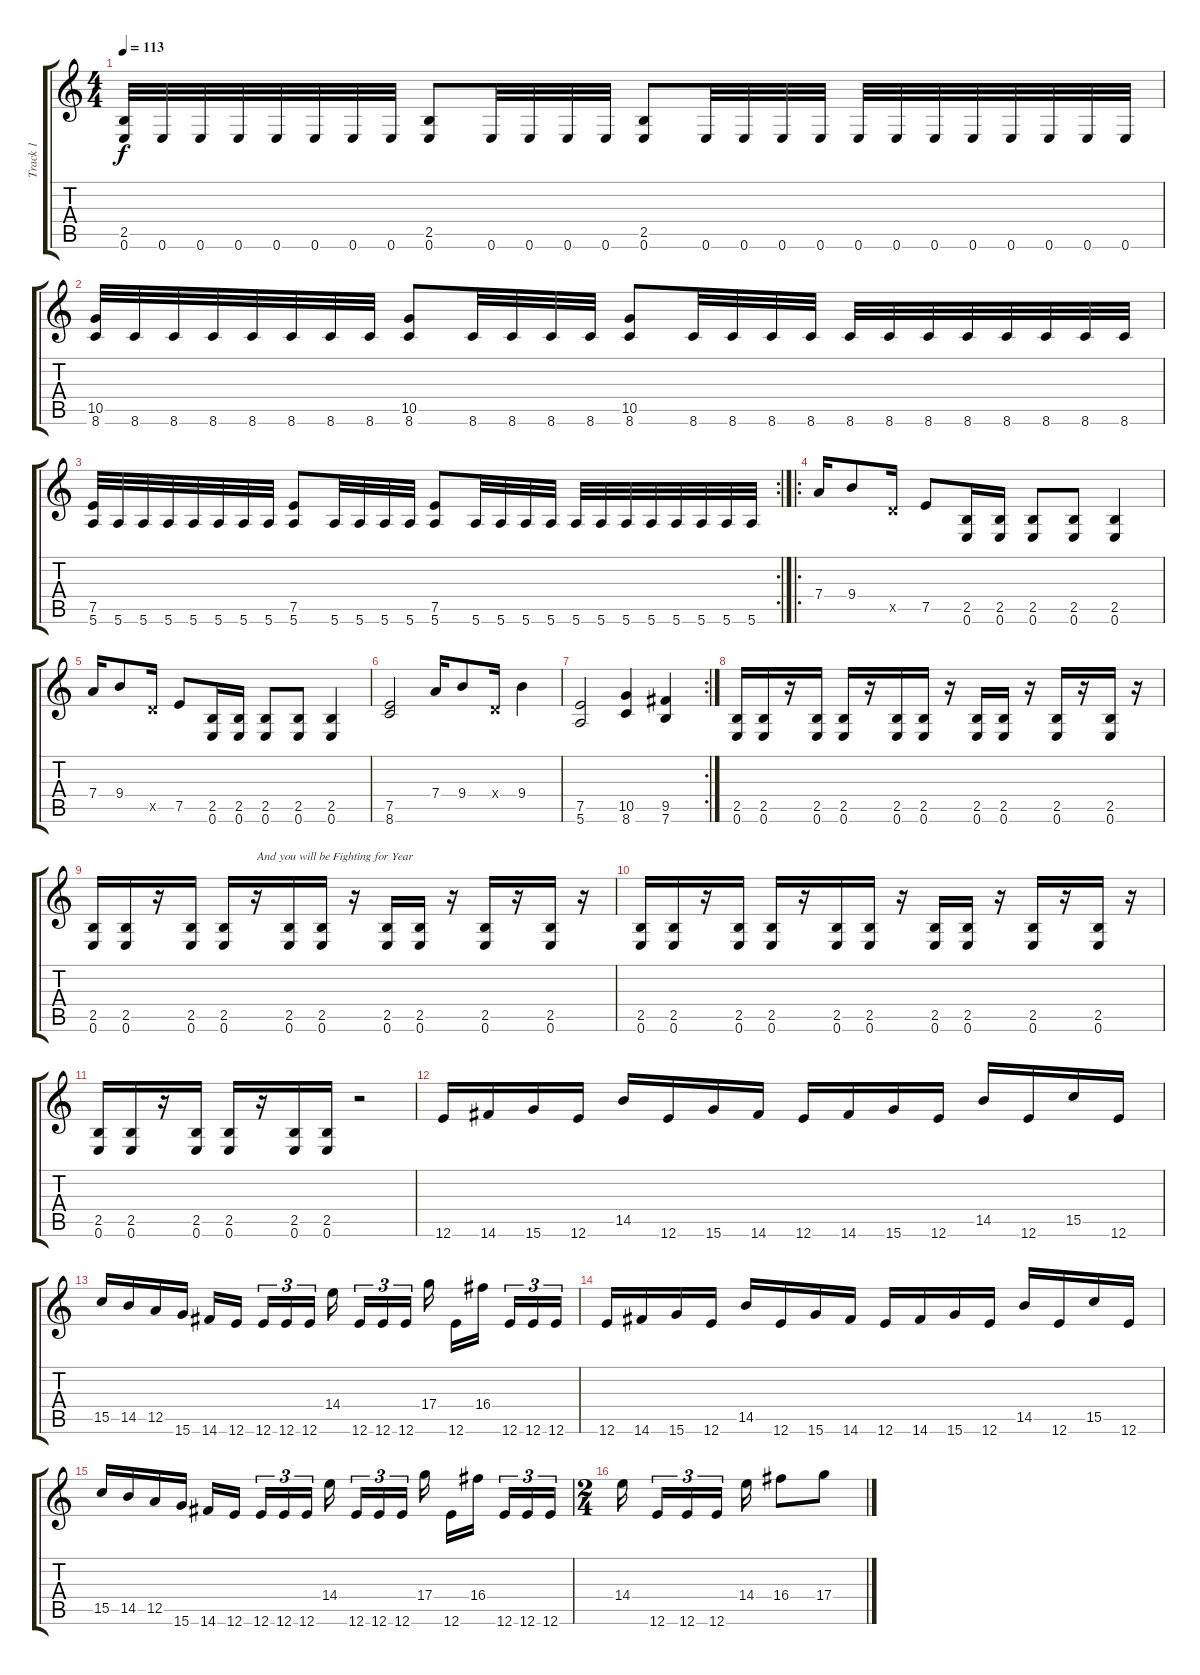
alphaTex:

\track ("Track 1" "Track 1") {instrument distortionguitar}
\staff {score tabs}
\tuning (E4 B3 G3 D3 A2 E2) {hide}
\ts (4 4)
\tempo 113
\clef g2
\ks c
(2.5 0.6).32{dy f} 0.6.32 0.6.32 0.6.32 0.6.32 0.6.32 0.6.32 0.6.32 (2.5 0.6).8 0.6.32 0.6.32 0.6.32 0.6.32 (2.5 0.6).8 0.6.32 0.6.32 0.6.32 0.6.32 0.6.32 0.6.32 0.6.32 0.6.32 0.6.32 0.6.32 0.6.32 0.6.32 |
(10.5 8.6).32 8.6.32 8.6.32 8.6.32 8.6.32 8.6.32 8.6.32 8.6.32 (10.5 8.6).8 8.6.32 8.6.32 8.6.32 8.6.32 (10.5 8.6).8 8.6.32 8.6.32 8.6.32 8.6.32 8.6.32 8.6.32 8.6.32 8.6.32 8.6.32 8.6.32 8.6.32 8.6.32 |
\rc 2
(7.5 5.6).32 5.6.32 5.6.32 5.6.32 5.6.32 5.6.32 5.6.32 5.6.32 (7.5 5.6).8 5.6.32 5.6.32 5.6.32 5.6.32 (7.5 5.6).8 5.6.32 5.6.32 5.6.32 5.6.32 5.6.32 5.6.32 5.6.32 5.6.32 5.6.32 5.6.32 5.6.32 5.6.32 |
\ro
7.4.16 9.4.8 5.5{x}.16 7.5.8 (2.5 0.6).16 (2.5 0.6).16 (2.5 0.6).8 (2.5 0.6).8 (2.5 0.6).4 |
7.4.16 9.4.8 5.5{x}.16 7.5.8 (2.5 0.6).16 (2.5 0.6).16 (2.5 0.6).8 (2.5 0.6).8 (2.5 0.6).4 |
(7.5 8.6).2 7.4.16 9.4.8 0.4{x}.16 9.4.4 |
\rc 2
(7.5 5.6).2 (10.5 8.6).4 (9.5 7.6).4 |
(2.5 0.6).16 (2.5 0.6).16 r.16 (2.5 0.6).16 (2.5 0.6).16 r.16 (2.5 0.6).16 (2.5 0.6).16 r.16 (2.5 0.6).16 (2.5 0.6).16 r.16 (2.5 0.6).16 r.16 (2.5 0.6).16 r.16 |
(2.5 0.6).16 (2.5 0.6).16 r.16 (2.5 0.6).16 (2.5 0.6).16 r.16{txt "And you will be Fighting for Year"} (2.5 0.6).16 (2.5 0.6).16 r.16 (2.5 0.6).16 (2.5 0.6).16 r.16 (2.5 0.6).16 r.16 (2.5 0.6).16 r.16 |
(2.5 0.6).16 (2.5 0.6).16 r.16 (2.5 0.6).16 (2.5 0.6).16 r.16 (2.5 0.6).16 (2.5 0.6).16 r.16 (2.5 0.6).16 (2.5 0.6).16 r.16 (2.5 0.6).16 r.16 (2.5 0.6).16 r.16 |
(2.5 0.6).16 (2.5 0.6).16 r.16 (2.5 0.6).16 (2.5 0.6).16 r.16 (2.5 0.6).16 (2.5 0.6).16 r.2 |
12.6.16 14.6.16 15.6.16 12.6.16 14.5.16 12.6.16 15.6.16 14.6.16 12.6.16 14.6.16 15.6.16 12.6.16 14.5.16 12.6.16 15.5.16 12.6.16 |
15.5.16 14.5.16 12.5.16 15.6.16 14.6.16 12.6.16 12.6.16{tu (3 2)} 12.6.16{tu (3 2)} 12.6.16{tu (3 2)} 14.4.16 12.6.16{tu (3 2)} 12.6.16{tu (3 2)} 12.6.16{tu (3 2)} 17.4.16 12.6.16 16.4.16 12.6.16{tu (3 2)} 12.6.16{tu (3 2)} 12.6.16{tu (3 2)} |
12.6.16 14.6.16 15.6.16 12.6.16 14.5.16 12.6.16 15.6.16 14.6.16 12.6.16 14.6.16 15.6.16 12.6.16 14.5.16 12.6.16 15.5.16 12.6.16 |
15.5.16 14.5.16 12.5.16 15.6.16 14.6.16 12.6.16 12.6.16{tu (3 2)} 12.6.16{tu (3 2)} 12.6.16{tu (3 2)} 14.4.16 12.6.16{tu (3 2)} 12.6.16{tu (3 2)} 12.6.16{tu (3 2)} 17.4.16 12.6.16 16.4.16 12.6.16{tu (3 2)} 12.6.16{tu (3 2)} 12.6.16{tu (3 2)} |
\ts (2 4)
14.4.16 12.6.16{tu (3 2)} 12.6.16{tu (3 2)} 12.6.16{tu (3 2)} 14.4.16 16.4.8 17.4.8
